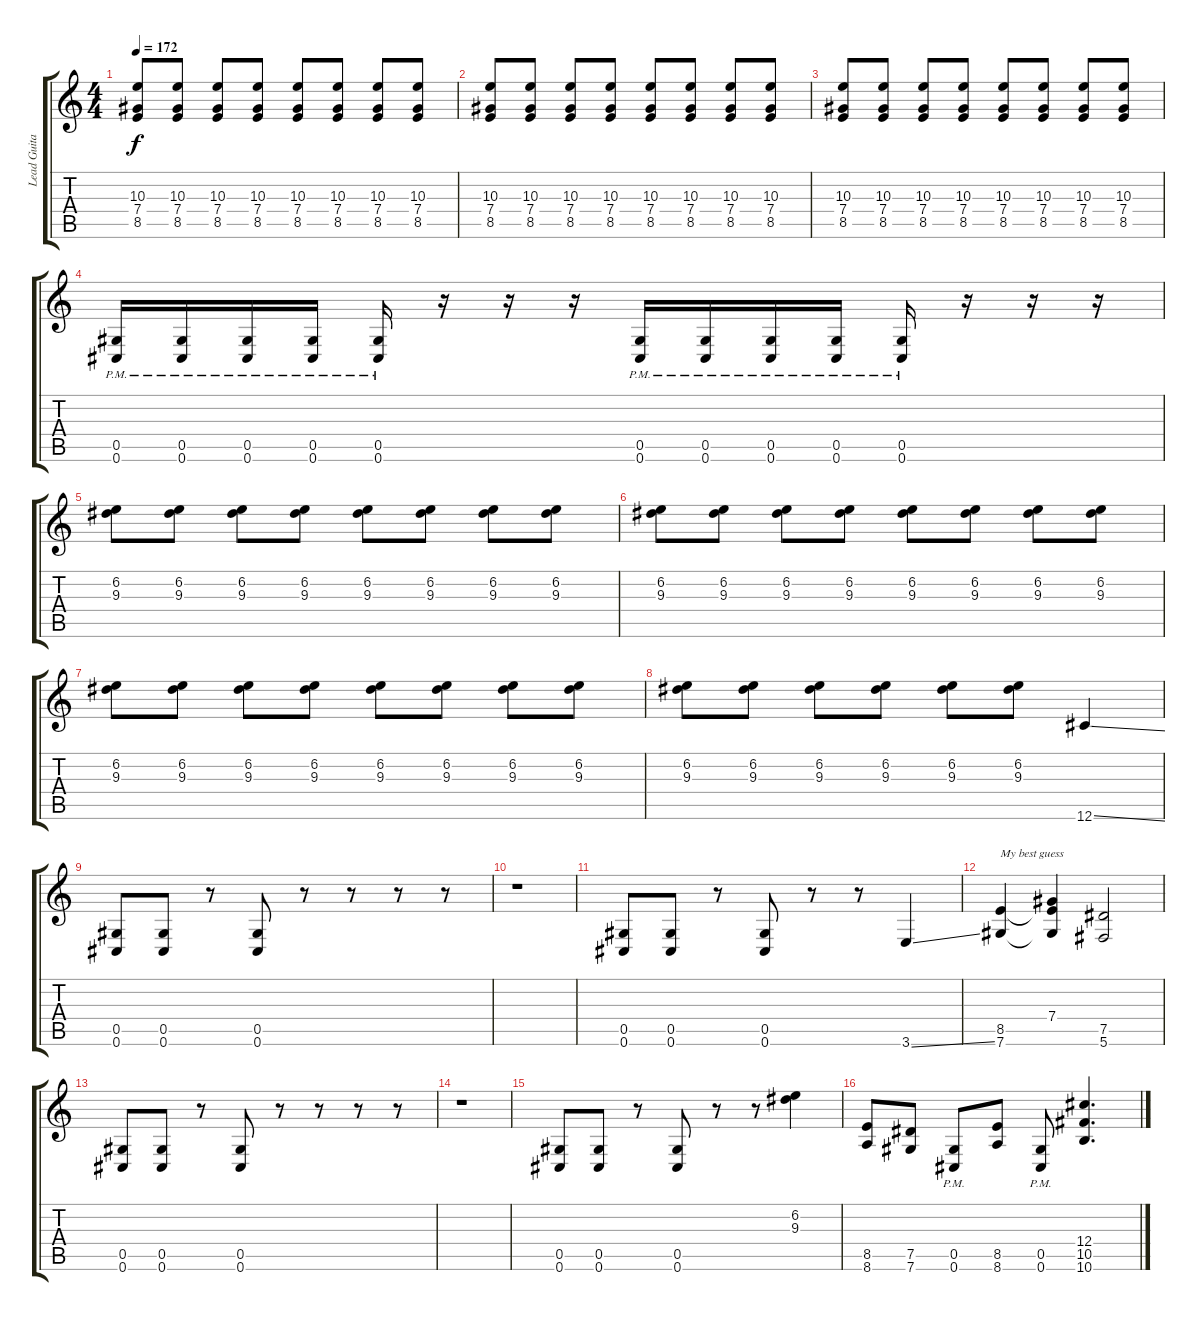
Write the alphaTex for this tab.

\track ("Lead Guitar" "Lead Guita") {instrument distortionguitar}
\staff {score tabs}
\tuning (Eb4 Bb3 Gb3 Db3 Ab2 Db2) {hide}
\ts (4 4)
\tempo 172
\clef g2
\ks c
(10.3 7.4 8.5).8{dy f instrument distortionguitar} (10.3 7.4 8.5).8 (10.3 7.4 8.5).8 (10.3 7.4 8.5).8 (10.3 7.4 8.5).8 (10.3 7.4 8.5).8 (10.3 7.4 8.5).8 (10.3 7.4 8.5).8 |
(10.3 7.4 8.5).8 (10.3 7.4 8.5).8 (10.3 7.4 8.5).8 (10.3 7.4 8.5).8 (10.3 7.4 8.5).8 (10.3 7.4 8.5).8 (10.3 7.4 8.5).8 (10.3 7.4 8.5).8 |
(10.3 7.4 8.5).8 (10.3 7.4 8.5).8 (10.3 7.4 8.5).8 (10.3 7.4 8.5).8 (10.3 7.4 8.5).8 (10.3 7.4 8.5).8 (10.3 7.4 8.5).8 (10.3 7.4 8.5).8 |
(0.5{pm} 0.6{pm}).16 (0.5{pm} 0.6{pm}).16 (0.5{pm} 0.6{pm}).16 (0.5{pm} 0.6{pm}).16 (0.5{pm} 0.6{pm}).16 r.16 r.16 r.16 (0.5{pm} 0.6{pm}).16 (0.5{pm} 0.6{pm}).16 (0.5{pm} 0.6{pm}).16 (0.5{pm} 0.6{pm}).16 (0.5{pm} 0.6{pm}).16 r.16 r.16 r.16 |
(6.2 9.3).8 (6.2 9.3).8 (6.2 9.3).8 (6.2 9.3).8 (6.2 9.3).8 (6.2 9.3).8 (6.2 9.3).8 (6.2 9.3).8 |
(6.2 9.3).8 (6.2 9.3).8 (6.2 9.3).8 (6.2 9.3).8 (6.2 9.3).8 (6.2 9.3).8 (6.2 9.3).8 (6.2 9.3).8 |
(6.2 9.3).8 (6.2 9.3).8 (6.2 9.3).8 (6.2 9.3).8 (6.2 9.3).8 (6.2 9.3).8 (6.2 9.3).8 (6.2 9.3).8 |
(6.2 9.3).8 (6.2 9.3).8 (6.2 9.3).8 (6.2 9.3).8 (6.2 9.3).8 (6.2 9.3).8 12.6{ss}.4 |
(0.5 0.6).8 (0.5 0.6).8 r.8 (0.5 0.6).8 r.8 r.8 r.8 r.8 |
r.1 |
(0.5 0.6).8 (0.5 0.6).8 r.8 (0.5 0.6).8 r.8 r.8 3.6{ss}.4 |
(8.5 7.6).4{txt "My best guess"} (7.4 8.5{t} 7.6{t}).4 (7.5 5.6).2 |
(0.5 0.6).8 (0.5 0.6).8 r.8 (0.5 0.6).8 r.8 r.8 r.8 r.8 |
r.1 |
(0.5 0.6).8 (0.5 0.6).8 r.8 (0.5 0.6).8 r.8 r.8 (6.2 9.3).4 |
(8.5 8.6).8 (7.5 7.6).8 (0.5{pm} 0.6{pm}).8 (8.5 8.6).8 (0.5{pm} 0.6{pm}).8 (12.4 10.5 10.6).4{d}
